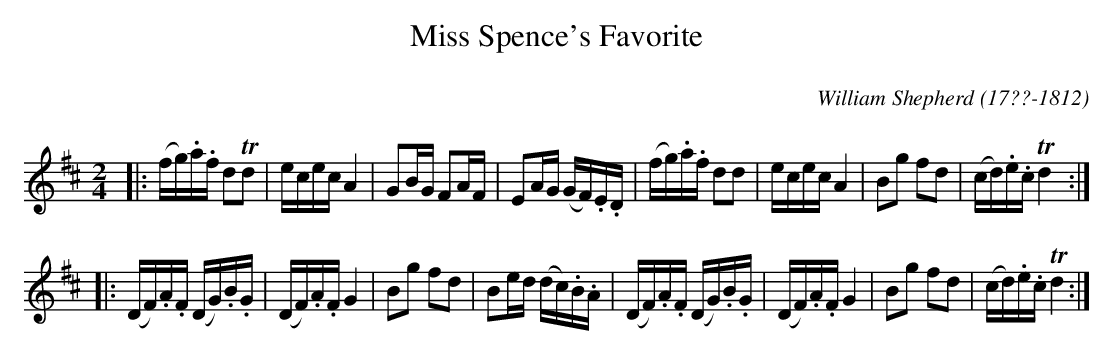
X:1
T: Miss Spence's Favorite
C:
Q:
C: William Shepherd (17??-1812)
M: 2/4
L: 1/16
K: D
|:\
(fg).a.f d2Td2 | ecec A4 | G2BG F2AF | E2AG (GF).E.D |\
(fg).a.f d2d2 | ecec A4 | B2g2 f2d2 | (cd).e.c Td4 :|
|:\
(DF).A.F (DG).B.G | (DF).A.F G4 | B2g2 f2d2 | B2ed (dc).B.A |\
(DF).A.F (DG).B.G | (DF).A.F G4 | B2g2 f2d2 | (cd).e.c Td4 :|
